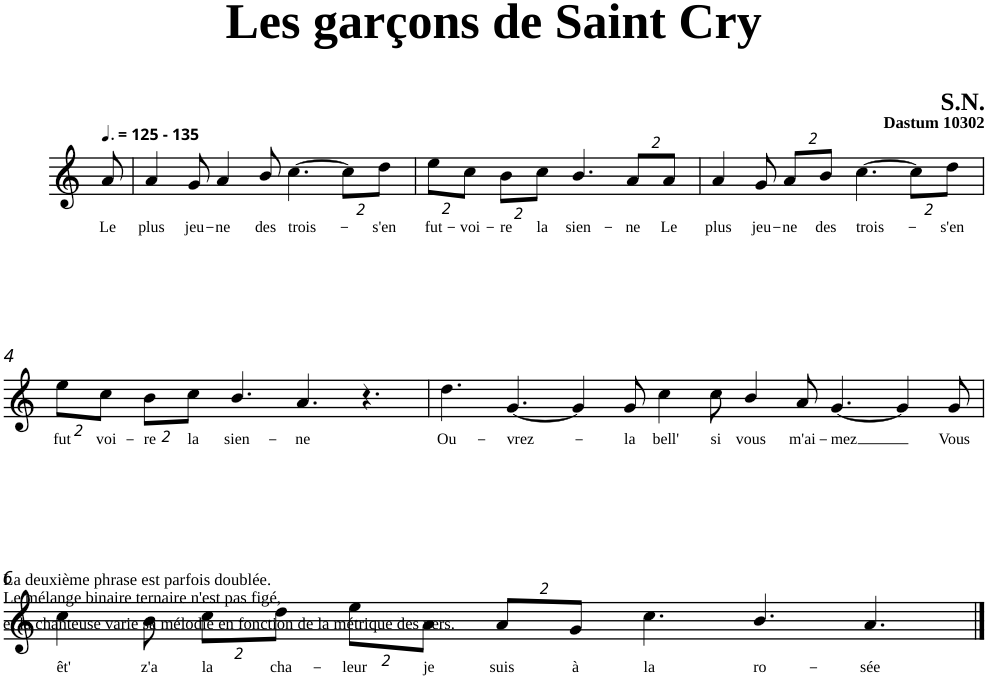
**kern	**text
*part1	*part1
*staff1	*staff1
*clefG2	*
*k[]	*
=	=
!LO:TX:a:B:t=- 135	!
!	!LO:LY:b
8a/	Le
=1	=1
!	!LO:LY:b
4a/	plus
!	!LO:LY:b
8g/	jeu-
!	!LO:LY:b
4a/	-ne
!	!LO:LY:b
8b/	des
!	!LO:LY:b
[4cc\	trois-
8ryy	.
*Xbrackettup	*
16%3cc\L]	.
!	!LO:LY:b
16%3dd\J	-s'en
=2	=2
!	!LO:LY:b
16%3ee\L	fut-
8cc\_	.
!	!LO:LY:b
16%3cc\J	-voi-
!	!LO:LY:b
16%3b\L	-re
!	!LO:LY:b
16%3cc\J	la
!	!LO:LY:b
[8.b/	sien-
16b/_	.
!	!LO:LY:b
16%3a/L	-ne
!	!LO:LY:b
16%3a/J	Le
=3	=3
!	!LO:LY:b
4a/	plus
8b/]	.
!	!LO:LY:b
8g/	jeu-
!	!LO:LY:b
16%3a/L	-ne
!	!LO:LY:b
16%3b/J	des
!	!LO:LY:b
[4cc\	trois-
16%3cc\L]	.
!	!LO:LY:b
16%3dd\J	-s'en
!!LO:LB:g=z
=4	=4
!	!LO:LY:b
16%3ee\L	fut
8cc\_	.
!	!LO:LY:b
16%3cc\J	voi-
!	!LO:LY:b
16%3b\L	-re
!	!LO:LY:b
16%3cc\J	la
!	!LO:LY:b
[8.b/	sien-
16b/_	.
!	!LO:LY:b
4.a/	-ne
4.r	.
=5	=5
!	!LO:LY:b
4.dd\	Ou-
8b/]	.
!	!LO:LY:b
[4.g/	-vrez-
4g/]	.
!	!LO:LY:b
8g/	-la
!	!LO:LY:b
4cc\	bell'
!	!LO:LY:b
8cc\	si
!	!LO:LY:b
4b/	vous
!	!LO:LY:b
8a/	m'ai-
!	!LO:LY:b
[4.g/	-mez
4g/]	.
!	!LO:LY:b
8g/	Vous
!!LO:LB:g=z
=6	=6
!	!LO:LY:b
4cc\	êt'
!	!LO:LY:b
8b\	z'a
!	!LO:LY:b
16%3cc\L	la
!	!LO:LY:b
16%3dd\J	cha-
!	!LO:LY:b
16%3ee\L	-leur
!	!LO:LY:b
[16a\J	je
8ryy	.
!	!LO:LY:b
16%3a/L	suis
!	!LO:LY:b
16%3g/J	à
!	!LO:LY:b
4.cc\	la
!	!LO:LY:b
4.b/	ro-
!	!LO:LY:b
4.a/	-sée
==7	==7
8a\J]	.
=	=
*-	*-
